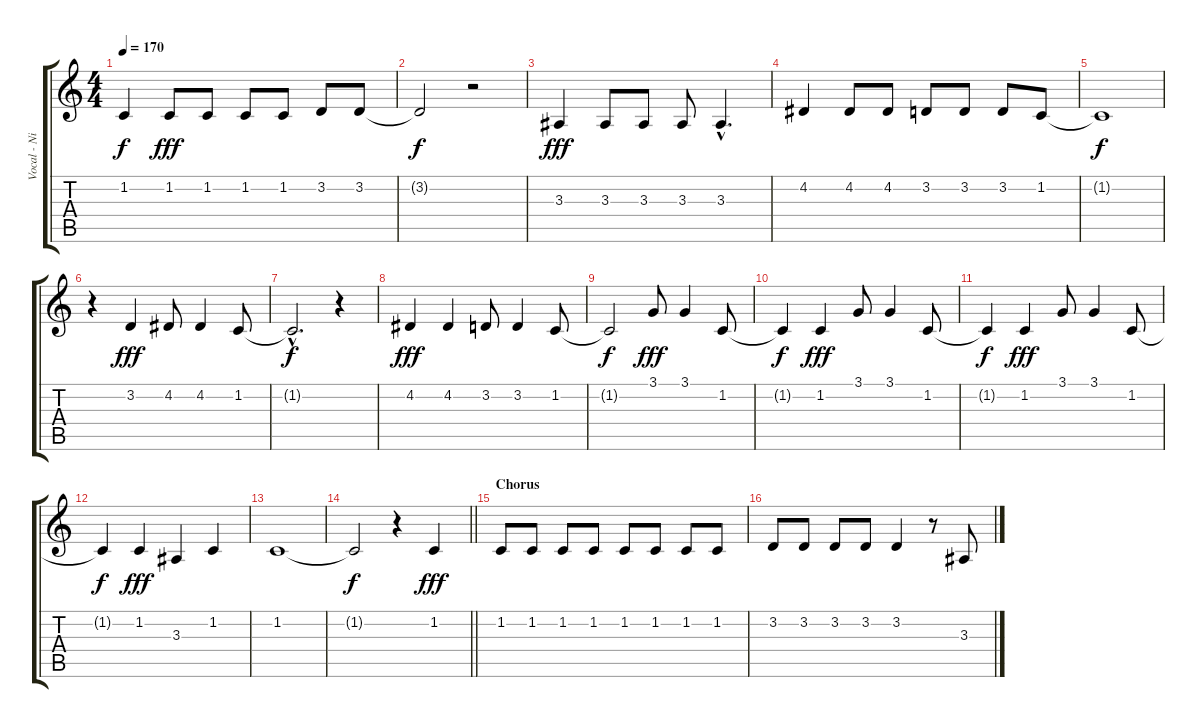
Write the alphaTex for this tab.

\track ("Vocal - Nikola" "Vocal - Ni") {instrument flute}
\staff {score tabs}
\tuning (E4 B3 G3 D3 A2 E2) {hide}
\ts (4 4)
\tempo 170
\clef g2
\ks c
1.2{t}.4{dy f} 1.2.8{dy fff} 1.2.8 1.2.8 1.2.8 3.2.8 3.2.8 |
3.2{t}.2{dy f} r.2 |
3.3.4{dy fff} 3.3.8 3.3.8 3.3.8 3.3{hac}.4{d} |
4.2.4 4.2.8 4.2.8 3.2.8 3.2.8 3.2.8 1.2.8 |
1.2{t}.1{dy f} |
r.4 3.2.4{dy fff} 4.2.8 4.2.4 1.2.8 |
1.2{hac t}.2{d dy f} r.4 |
4.2.4{dy fff} 4.2.4 3.2.8 3.2.4 1.2.8 |
1.2{t}.2{dy f} 3.1.8{dy fff} 3.1.4 1.2.8 |
1.2{t}.4{dy f} 1.2.4{dy fff} 3.1.8 3.1.4 1.2.8 |
1.2{t}.4{dy f} 1.2.4{dy fff} 3.1.8 3.1.4 1.2.8 |
1.2{t}.4{dy f} 1.2.4{dy fff} 3.3.4 1.2.4 |
1.2.1 |
\barLineRight lightlight
1.2{t}.2{dy f} r.4 1.2.4{dy fff} |
\section ("" "Chorus")
1.2.8 1.2.8 1.2.8 1.2.8 1.2.8 1.2.8 1.2.8 1.2.8 |
3.2.8 3.2.8 3.2.8 3.2.8 3.2.4 r.8 3.3.8
